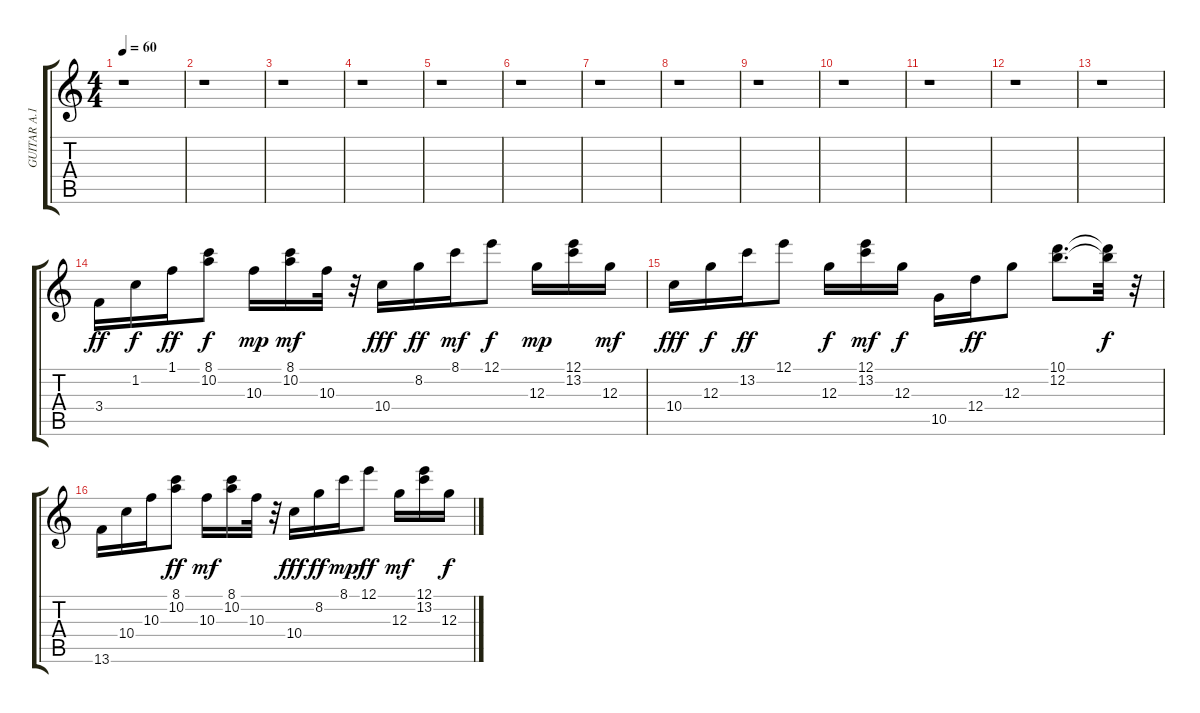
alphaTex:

\track ("GUITAR A.1          " "GUITAR A.1") {instrument acousticguitarsteel}
\staff {score tabs}
\tuning (E4 B3 G3 D3 A2 E2) {hide}
\ts (4 4)
\tempo 60
\clef g2
\ks c
r.1{dy ff} |
r.1 |
r.1 |
r.1 |
r.1 |
r.1 |
r.1 |
r.1 |
r.1 |
r.1 |
r.1 |
r.1 |
r.1 |
3.4.16 1.2.16{dy f} 1.1.16{dy ff} (8.1 10.2).8{dy f} 10.3.16{dy mp} (8.1 10.2).16{dy mf} 10.3.32 r.32 10.4.16{dy fff} 8.2.16{dy ff} 8.1.16{dy mf} 12.1.8{dy f} 12.3.16{dy mp} (12.1 13.2).16 12.3.16{dy mf} |
10.4.16{dy fff} 12.3.16{dy f} 13.2.16{dy ff} 12.1.8 12.3.16{dy f} (12.1 13.2).16{dy mf} 12.3.16{dy f} 10.5.16 12.4.16{dy ff} 12.3.8 (10.1 12.2).8{d} (10.1{t} 12.2{t}).32{dy f} r.32 |
13.6.16 10.4.16 10.3.16 (8.1 10.2).8{dy ff} 10.3.16{dy mf} (8.1 10.2).16 10.3.32 r.32 10.4.16{dy fff} 8.2.16{dy ff} 8.1.16{dy mp} 12.1.8{dy ff} 12.3.16{dy mf} (12.1 13.2).16 12.3.16{dy f}
